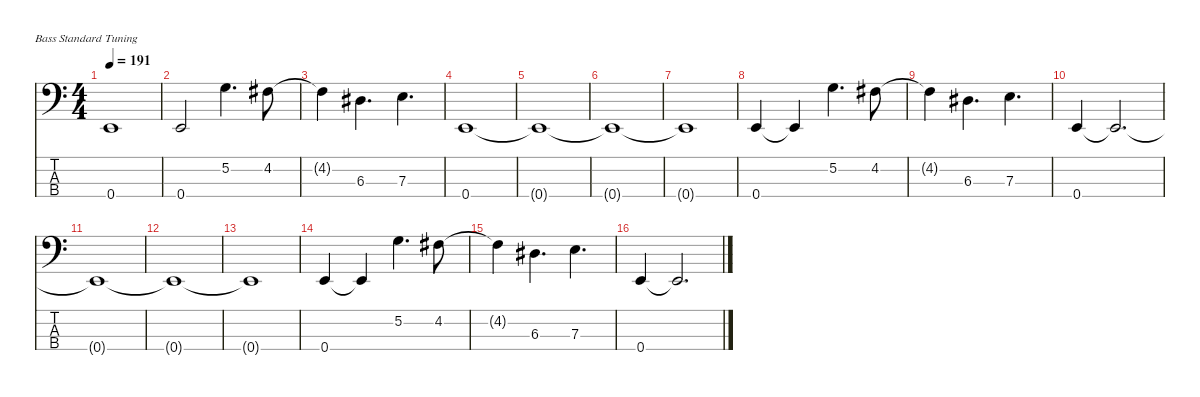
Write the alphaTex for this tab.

\defaultSystemsLayout 4
\hideDynamics
\bracketExtendMode nobrackets
\singleTrackTrackNamePolicy hidden
\multiTrackTrackNamePolicy hidden
\firstSystemTrackNameMode fullname
\firstSystemTrackNameOrientation horizontal
\otherSystemsTrackNameOrientation horizontal
\track ("Bass" "el.bs.") {instrument electricbassfinger}
\staff {score tabs}
\tuning (G2 D2 A1 E1)
\ts (4 4)
\tempo 191
\clef f4
\ks c
0.4{t}.1{dy f beam Up} |
0.4.2{beam Up} 5.2.4{d beam Down} 4.2{acc #}.8{beam Down} |
4.2{t acc #}.4{beam Down} 6.3{acc #}.4{d beam Down} 7.3.4{d beam Down} |
0.4.1{beam Up} |
0.4{t}.1{beam Up} |
0.4{t}.1{beam Up} |
0.4{t}.1{beam Up} |
0.4.4{beam Up} 0.4{t}.4{beam Up} 5.2.4{d beam Down} 4.2{acc #}.8{beam Down} |
4.2{t acc #}.4{beam Down} 6.3{acc #}.4{d beam Down} 7.3.4{d beam Down} |
0.4.4{beam Up} 0.4{t}.2{d beam Up} |
0.4{t}.1{beam Up} |
0.4{t}.1{beam Up} |
0.4{t}.1{beam Up} |
0.4.4{beam Up} 0.4{t}.4{beam Up} 5.2.4{d beam Down} 4.2{acc #}.8{beam Down} |
4.2{t acc #}.4{beam Down} 6.3{acc #}.4{d beam Down} 7.3.4{d beam Down} |
0.4.4{beam Up} 0.4{t}.2{d beam Up}
